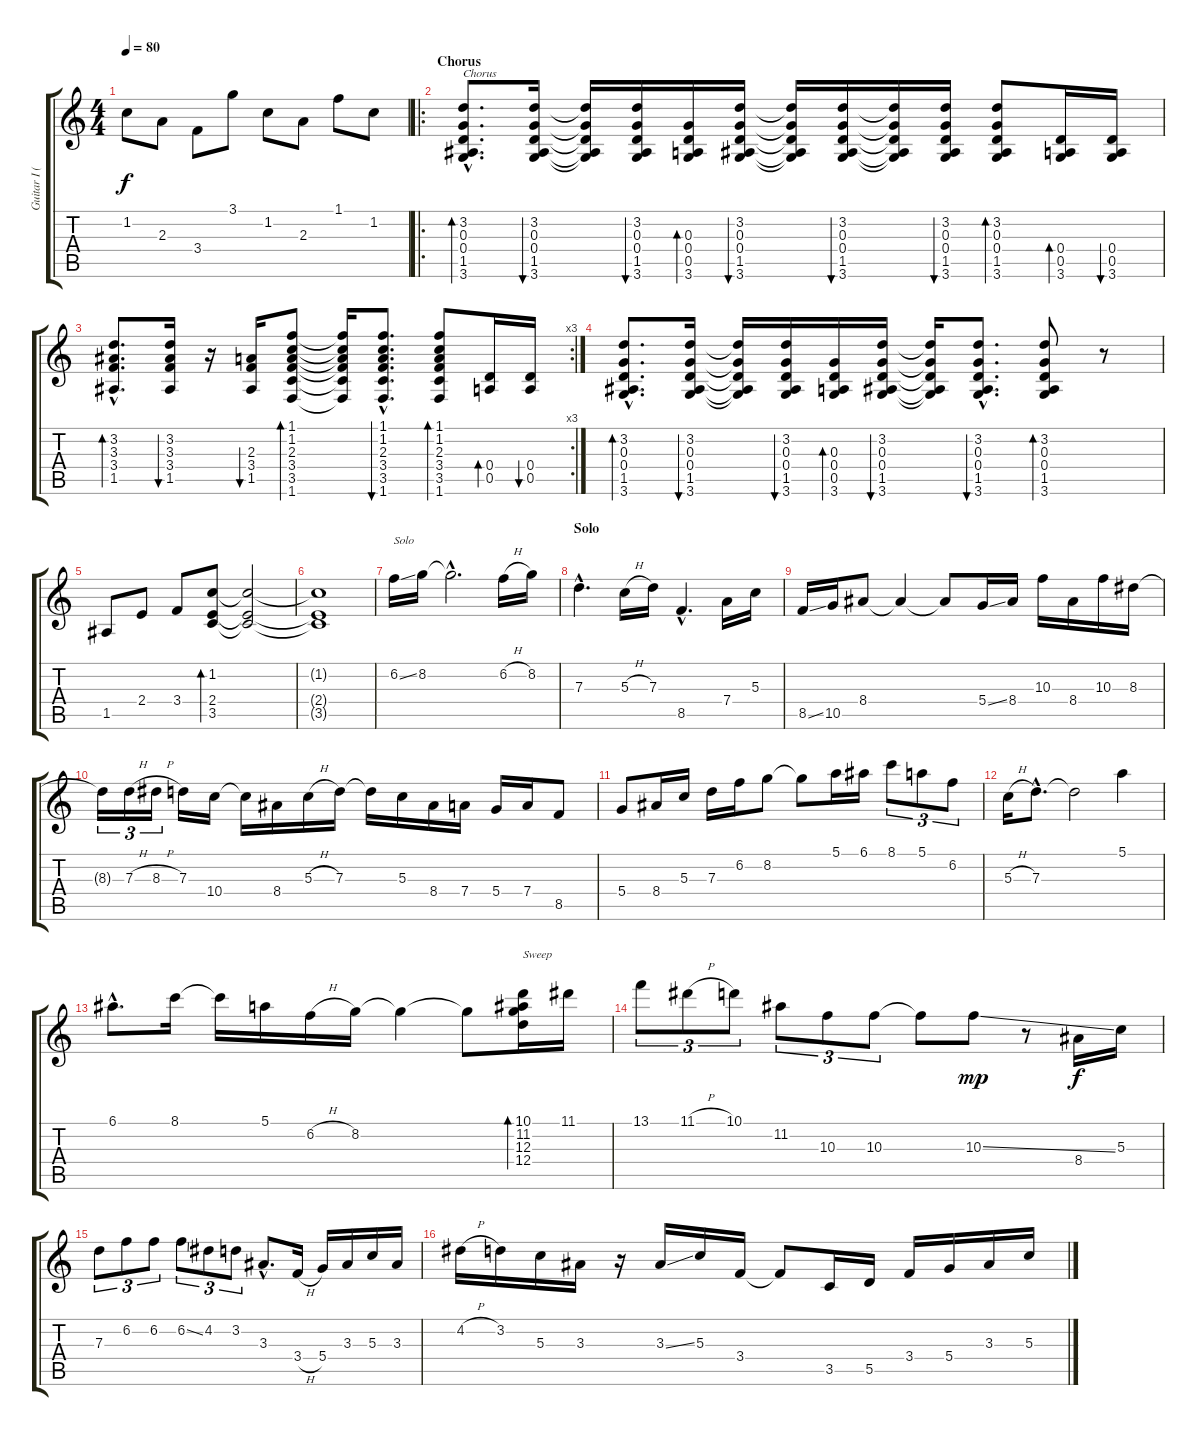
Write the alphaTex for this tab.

\track ("Guitar I (acous.)" "Guitar I (") {instrument acousticguitarnylon}
\staff {score tabs}
\tuning (E4 B3 G3 D3 A2 E2) {hide}
\ts (4 4)
\tempo 80
\clef g2
\ks c
1.2.8{dy f} 2.3.8 3.4.8 3.1.8 1.2.8 2.3.8 1.1.8 1.2.8 |
\ro
\section ("" "Chorus")
(3.2{hac} 0.3{hac} 0.4{hac} 1.5{hac} 3.6{hac}).8{d bd 30 txt "Chorus"} (3.2 0.3 0.4 1.5 3.6).16{bu 30} (3.2{t} 0.3{t} 0.4{t} 1.5{t} 3.6{t}).16 (3.2 0.3 0.4 1.5 3.6).16{bu 30} (0.3 0.4 0.5 3.6).16{bd 30} (3.2 0.3 0.4 1.5 3.6).16{bu 30} (3.2{t} 0.3{t} 0.4{t} 1.5{t} 3.6{t}).16 (3.2 0.3 0.4 1.5 3.6).16{bu 30} (3.2{t} 0.3{t} 0.4{t} 1.5{t} 3.6{t}).16 (3.2 0.3 0.4 1.5 3.6).16{bu 30} (3.2 0.3 0.4 1.5 3.6).8{bd 30} (0.4 0.5 3.6).16{bd 30} (0.4 0.5 3.6).16{bu 30} |
\rc 3
(3.2{hac} 3.3{hac} 3.4{hac} 1.5{hac}).8{d bd 30} (3.2 3.3 3.4 1.5).16{bu 30} r.16 (2.3 3.4 1.5).16{bu 30} (1.1 1.2 2.3 3.4 3.5 1.6).8{bd 30} (1.1{t} 1.2{t} 2.3{t} 3.4{t} 3.5{t} 1.6{t}).16 (1.1{hac} 1.2{hac} 2.3{hac} 3.4{hac} 3.5{hac} 1.6{hac}).8{d bu 30} (1.1 1.2 2.3 3.4 3.5 1.6).8{bd 30} (0.4 0.5).16{bd 30} (0.4 0.5).16{bu 30} |
(3.2{hac} 0.3{hac} 0.4{hac} 1.5{hac} 3.6{hac}).8{d bd 30} (3.2 0.3 0.4 1.5 3.6).16{bu 30} (3.2{t} 0.3{t} 0.4{t} 1.5{t} 3.6{t}).16 (3.2 0.3 0.4 1.5 3.6).16{bu 30} (0.3 0.4 0.5 3.6).16{bd 30} (3.2 0.3 0.4 1.5 3.6).16{bu 120} (3.2{t} 0.3{t} 0.4{t} 1.5{t} 3.6{t}).16 (3.2{hac} 0.3{hac} 0.4{hac} 1.5{hac} 3.6{hac}).8{d bu 60} (3.2 0.3 0.4 1.5 3.6).8{bd 30} r.8 |
1.5.8 2.4.8 3.4.8 (1.2 2.4 3.5).8{bd 120} (1.2{t} 2.4{t} 3.5{t}).2 |
(1.2{t} 2.4{t} 3.5{t}).1 |
6.2{ss}.16{txt "Solo"} 8.2.16 8.2{hac t}.2{d} 6.2{h}.16 8.2.16 |
\section ("" "Solo")
7.3{hac}.4{d} 5.3{h}.16 7.3.16 8.5{hac}.4{d} 7.4.16 5.3.16 |
8.5{ss}.16 10.5.16 8.4.8 8.4{t}.4 8.4{t}.8 5.4{ss}.16 8.4.16 10.3.16 8.4.16 10.3.16 8.3.16 |
8.3{t}.16{tu (3 2)} 7.3{h}.16{tu (3 2)} 8.3{h}.16{tu (3 2)} 7.3.16 10.4.16 10.4{t}.16 8.4.16 5.3{h}.16 7.3.16 7.3{t}.16 5.3.16 8.4.16 7.4.16 5.4.16 7.4.16 8.5.8 |
5.4.8 8.4.16 5.3.16 7.3.16 6.2.16 8.2.8 8.2{t}.8 5.1.16 6.1.16 8.1.8{tu (3 2)} 5.1.8{tu (3 2)} 6.2.8{tu (3 2)} |
5.3{h}.16 7.3{hac}.8{d} 7.3{t}.2 5.1.4 |
6.1{hac}.8{d} 8.1.16 8.1{t}.16 5.1.16 6.2{h}.16 8.2.16 8.2{t}.4 8.2{t}.8 (10.1 11.2 12.3 12.4).16{bd 120 txt "Sweep"} 11.1.16 |
13.1.8{tu (3 2)} 11.1{h}.8{tu (3 2)} 10.1.8{tu (3 2)} 11.2.8{tu (3 2)} 10.3.8{tu (3 2)} 10.3.8{tu (3 2)} 10.3{t}.8 10.3{ss}.8{dy mp} r.8 8.4.16{dy f} 5.3.16 |
7.3.8{tu (3 2)} 6.2.8{tu (3 2)} 6.2.8{tu (3 2)} 6.2{ss}.8{tu (3 2)} 4.2.8{tu (3 2)} 3.2.8{tu (3 2)} 3.3{hac}.8{d} 3.4{h}.16 5.4.16 3.3.16 5.3.16 3.3.16 |
4.2{h}.16 3.2.16 5.3.16 3.3.16 r.16 3.3{ss}.16 5.3.16 3.4.16 3.4{t}.8 3.5.16 5.5.16 3.4.16 5.4.16 3.3.16 5.3.16
